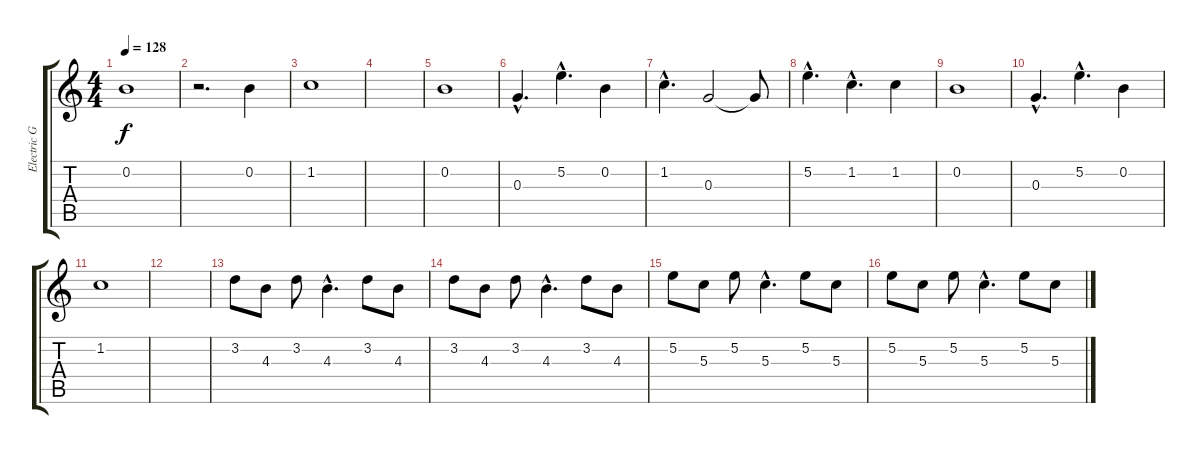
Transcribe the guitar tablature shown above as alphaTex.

\track ("Electric Guitar (Clean)" "Electric G") {instrument electricguitarclean}
\staff {score tabs}
\tuning (E4 B3 G3 D3 A2 E2) {hide}
\ts (4 4)
\tempo 128
\clef g2
\ks c
0.2.1{dy f} |
r.2{d} 0.2.4 |
1.2.1 |
|
0.2.1 |
0.3{hac}.4{d} 5.2{hac}.4{d} 0.2.4 |
1.2{hac}.4{d} 0.3.2 0.3{t}.8 |
5.2{hac}.4{d} 1.2{hac}.4{d} 1.2.4 |
0.2.1 |
0.3{hac}.4{d} 5.2{hac}.4{d} 0.2.4 |
1.2.1 |
|
3.2.8 4.3.8 3.2.8 4.3{hac}.4{d} 3.2.8 4.3.8 |
3.2.8 4.3.8 3.2.8 4.3{hac}.4{d} 3.2.8 4.3.8 |
5.2.8 5.3.8 5.2.8 5.3{hac}.4{d} 5.2.8 5.3.8 |
5.2.8 5.3.8 5.2.8 5.3{hac}.4{d} 5.2.8 5.3.8
